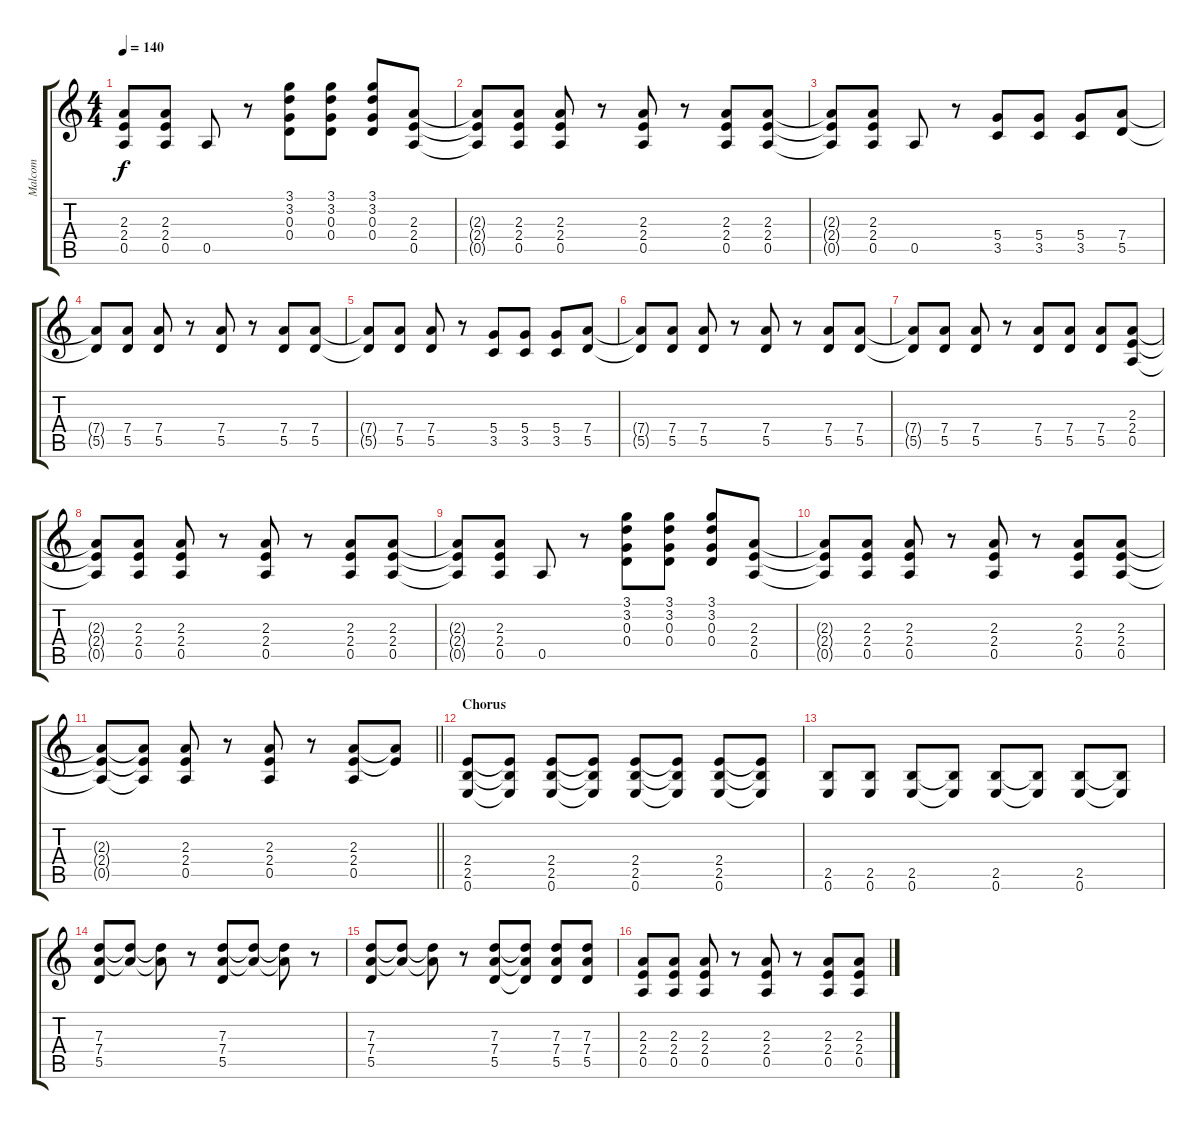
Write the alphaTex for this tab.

\track ("Malcom" "Malcom") {instrument distortionguitar}
\staff {score tabs}
\tuning (E4 B3 G3 D3 A2 E2) {hide}
\ts (4 4)
\tempo 140
\clef g2
\ks c
(2.3{t} 2.4{t} 0.5{t}).8{dy f} (2.3 2.4 0.5).8 0.5.8 r.8 (3.1 3.2 0.3 0.4).8 (3.1 3.2 0.3 0.4).8 (3.1 3.2 0.3 0.4).8 (2.3 2.4 0.5).8 |
(2.3{t} 2.4{t} 0.5{t}).8 (2.3 2.4 0.5).8 (2.3 2.4 0.5).8 r.8 (2.3 2.4 0.5).8 r.8 (2.3 2.4 0.5).8 (2.3 2.4 0.5).8 |
(2.3{t} 2.4{t} 0.5{t}).8 (2.3 2.4 0.5).8 0.5.8 r.8 (5.4 3.5).8 (5.4 3.5).8 (5.4 3.5).8 (7.4 5.5).8 |
(7.4{t} 5.5{t}).8 (7.4 5.5).8 (7.4 5.5).8 r.8 (7.4 5.5).8 r.8 (7.4 5.5).8 (7.4 5.5).8 |
(7.4{t} 5.5{t}).8 (7.4 5.5).8 (7.4 5.5).8 r.8 (5.4 3.5).8 (5.4 3.5).8 (5.4 3.5).8 (7.4 5.5).8 |
(7.4{t} 5.5{t}).8 (7.4 5.5).8 (7.4 5.5).8 r.8 (7.4 5.5).8 r.8 (7.4 5.5).8 (7.4 5.5).8 |
(7.4{t} 5.5{t}).8 (7.4 5.5).8 (7.4 5.5).8 r.8 (7.4 5.5).8 (7.4 5.5).8 (7.4 5.5).8 (2.3 2.4 0.5).8 |
(2.3{t} 2.4{t} 0.5{t}).8 (2.3 2.4 0.5).8 (2.3 2.4 0.5).8 r.8 (2.3 2.4 0.5).8 r.8 (2.3 2.4 0.5).8 (2.3 2.4 0.5).8 |
(2.3{t} 2.4{t} 0.5{t}).8 (2.3 2.4 0.5).8 0.5.8 r.8 (3.1 3.2 0.3 0.4).8 (3.1 3.2 0.3 0.4).8 (3.1 3.2 0.3 0.4).8 (2.3 2.4 0.5).8 |
(2.3{t} 2.4{t} 0.5{t}).8 (2.3 2.4 0.5).8 (2.3 2.4 0.5).8 r.8 (2.3 2.4 0.5).8 r.8 (2.3 2.4 0.5).8 (2.3 2.4 0.5).8 |
\barLineRight lightlight
(2.3{t} 2.4{t} 0.5{t}).8 (2.3{t} 2.4{t} 0.5{t}).8 (2.3 2.4 0.5).8 r.8 (2.3 2.4 0.5).8 r.8 (2.3 2.4 0.5).8 (2.3{t} 2.4{t}).8 |
\section ("" "Chorus")
(2.4 2.5 0.6).8 (2.4{t} 2.5{t} 0.6{t}).8 (2.4 2.5 0.6).8 (2.4{t} 2.5{t} 0.6{t}).8 (2.4 2.5 0.6).8 (2.4{t} 2.5{t} 0.6{t}).8 (2.4 2.5 0.6).8 (2.4{t} 2.5{t} 0.6{t}).8 |
(2.5 0.6).8 (2.5 0.6).8 (2.5 0.6).8 (2.5{t} 0.6{t}).8 (2.5 0.6).8 (2.5{t} 0.6{t}).8 (2.5 0.6).8 (2.5{t} 0.6{t}).8 |
(7.3 7.4 5.5).8 (7.3{t} 7.4{t}).8 (7.3{t} 7.4{t}).8 r.8 (7.3 7.4 5.5).8 (7.3{t} 7.4{t}).8 (7.3{t} 7.4{t}).8 r.8 |
(7.3 7.4 5.5).8 (7.3{t} 7.4{t}).8 (7.3{t} 7.4{t}).8 r.8 (7.3 7.4 5.5).8 (7.3{t} 7.4{t} 5.5{t}).8 (7.3 7.4 5.5).8 (7.3 7.4 5.5).8 |
(2.3 2.4 0.5).8 (2.3 2.4 0.5).8 (2.3 2.4 0.5).8 r.8 (2.3 2.4 0.5).8 r.8 (2.3 2.4 0.5).8 (2.3 2.4 0.5).8
